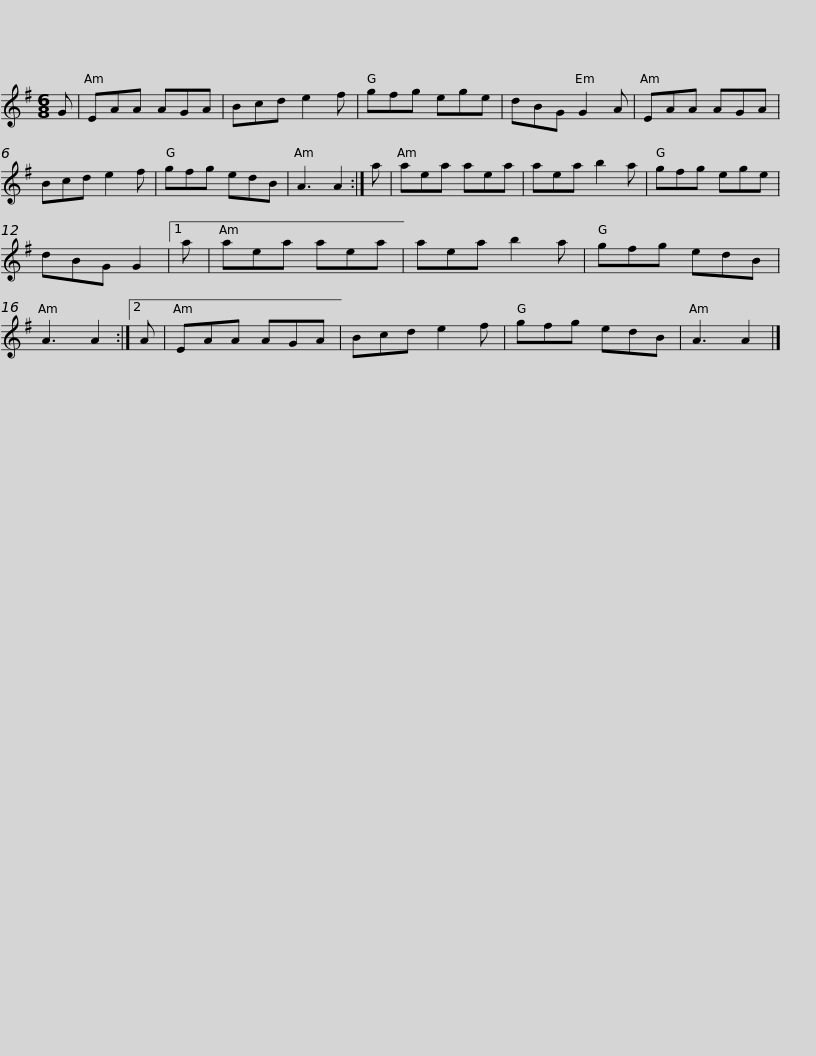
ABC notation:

X:1
L:1/8
M:6/8
I:linebreak $
K:G
V:1 treble
V:1
 G | EAA AGA | Bcd e2 f | gfg ege | dBG G2 A | %5
 EAA AGA | Bcd e2 f | gfg edB |$ A3 A2 :| a | %10
 aea aea | aea b2 a | gfg ege | dBG G2 |1 a | %15
 aea aea | aea b2 a |$ gfg edB | A3 A2 :|2 A | %20
 EAA AGA | Bcd e2 f | gfg edB | A3 A2 |] %24
